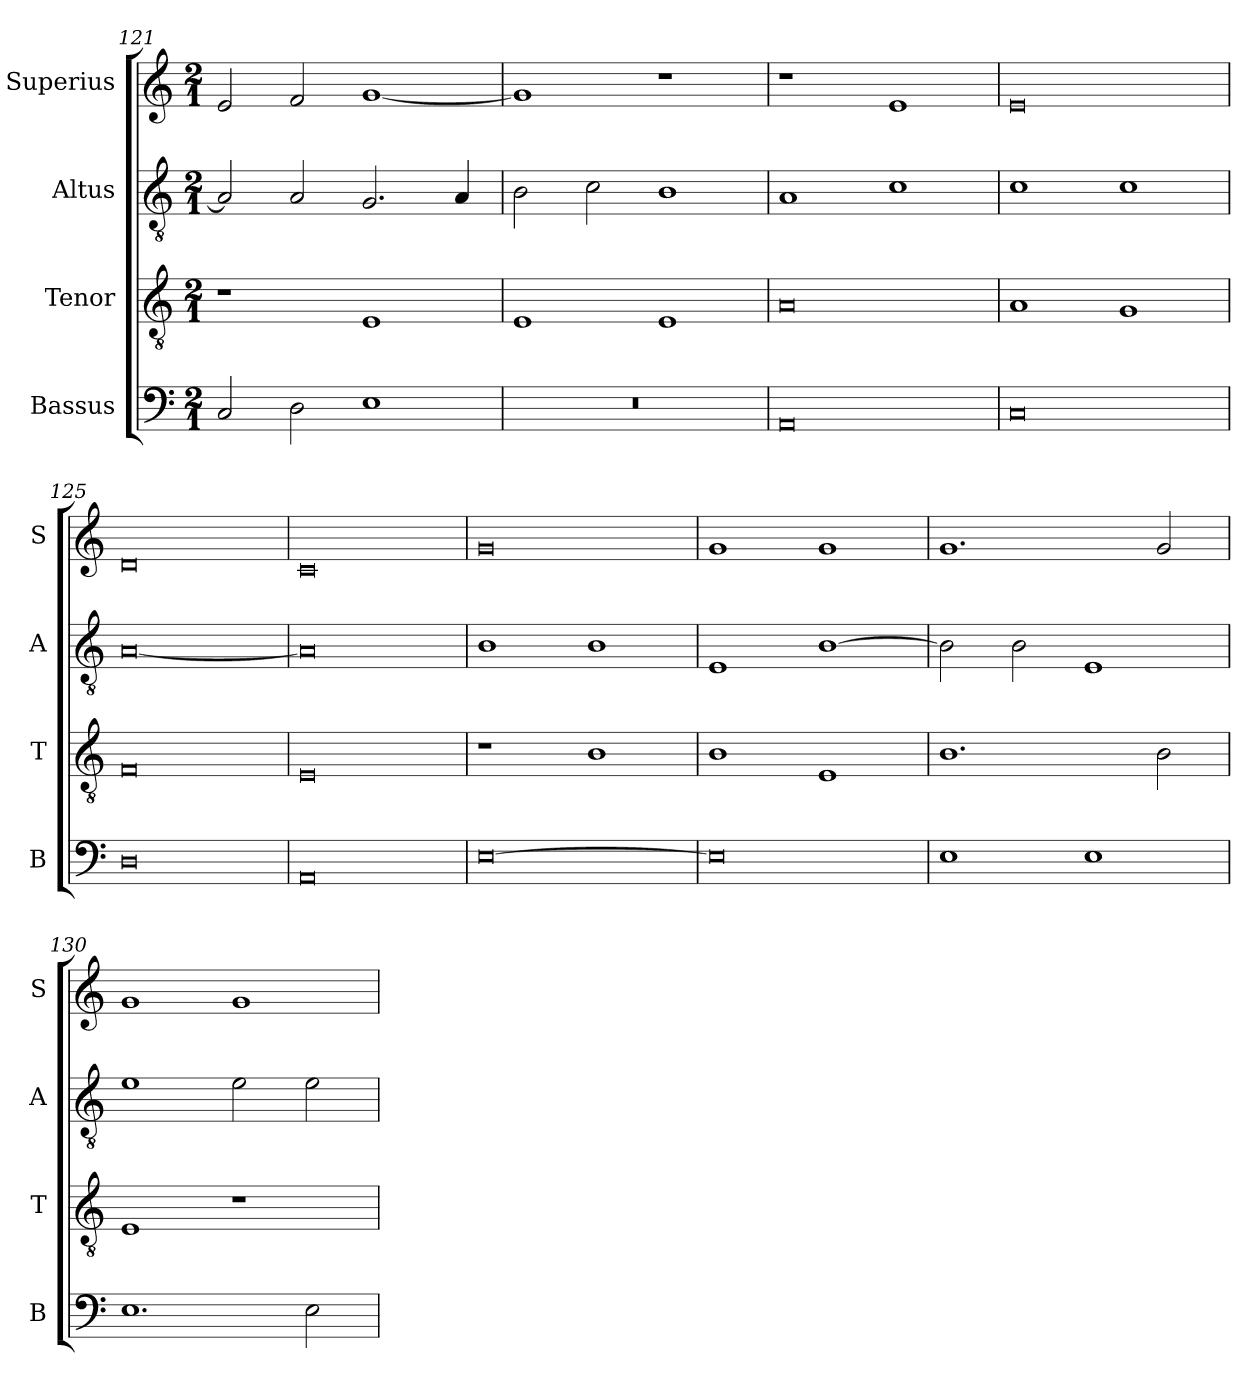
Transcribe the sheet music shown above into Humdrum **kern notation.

**kern	**kern	**kern	**kern
*part4	*part3	*part2	*part1
*staff4	*staff3	*staff2	*staff1
*I"Bassus	*I"Tenor	*I"Altus	*I"Superius
*I'B	*I'T	*I'A	*I'S
*clefF4	*clefGv2	*clefGv2	*clefG2
*k[]	*k[]	*k[]	*k[]
*M2/1	*M2/1	*M2/1	*M2/1
=121	=121	=121	=121
2C/	1r	2A/]	2e/
2D\	.	2A/	2f/
1E	1E	2.G/	[1g
.	.	4A/	.
=122	=122	=122	=122
0r	1E	2B\	1g]
.	.	2c\	.
.	1E	1B	1r
=123	=123	=123	=123
0AA	0A	1A	1r
.	.	1c	1e
=124	=124	=124	=124
0C	1A	1c	0e
.	1G	1c	.
=125	=125	=125	=125
0D	0F	[0A	0d
=126	=126	=126	=126
0AA	0E	0A]	0c
=127	=127	=127	=127
[0E	1r	1B	0g
.	1B	1B	.
=128	=128	=128	=128
0E]	1B	1E	1g
.	1E	[1B	1g
=129	=129	=129	=129
1E	1.B	2B\]	1.g
.	.	2B\	.
1E	.	1E	.
.	2B\	.	2g/
=130	=130	=130	=130
1.E	1E	1e	1g
.	1r	2e\	1g
2E\	.	2e\	.
=	=	=	=
*-	*-	*-	*-
